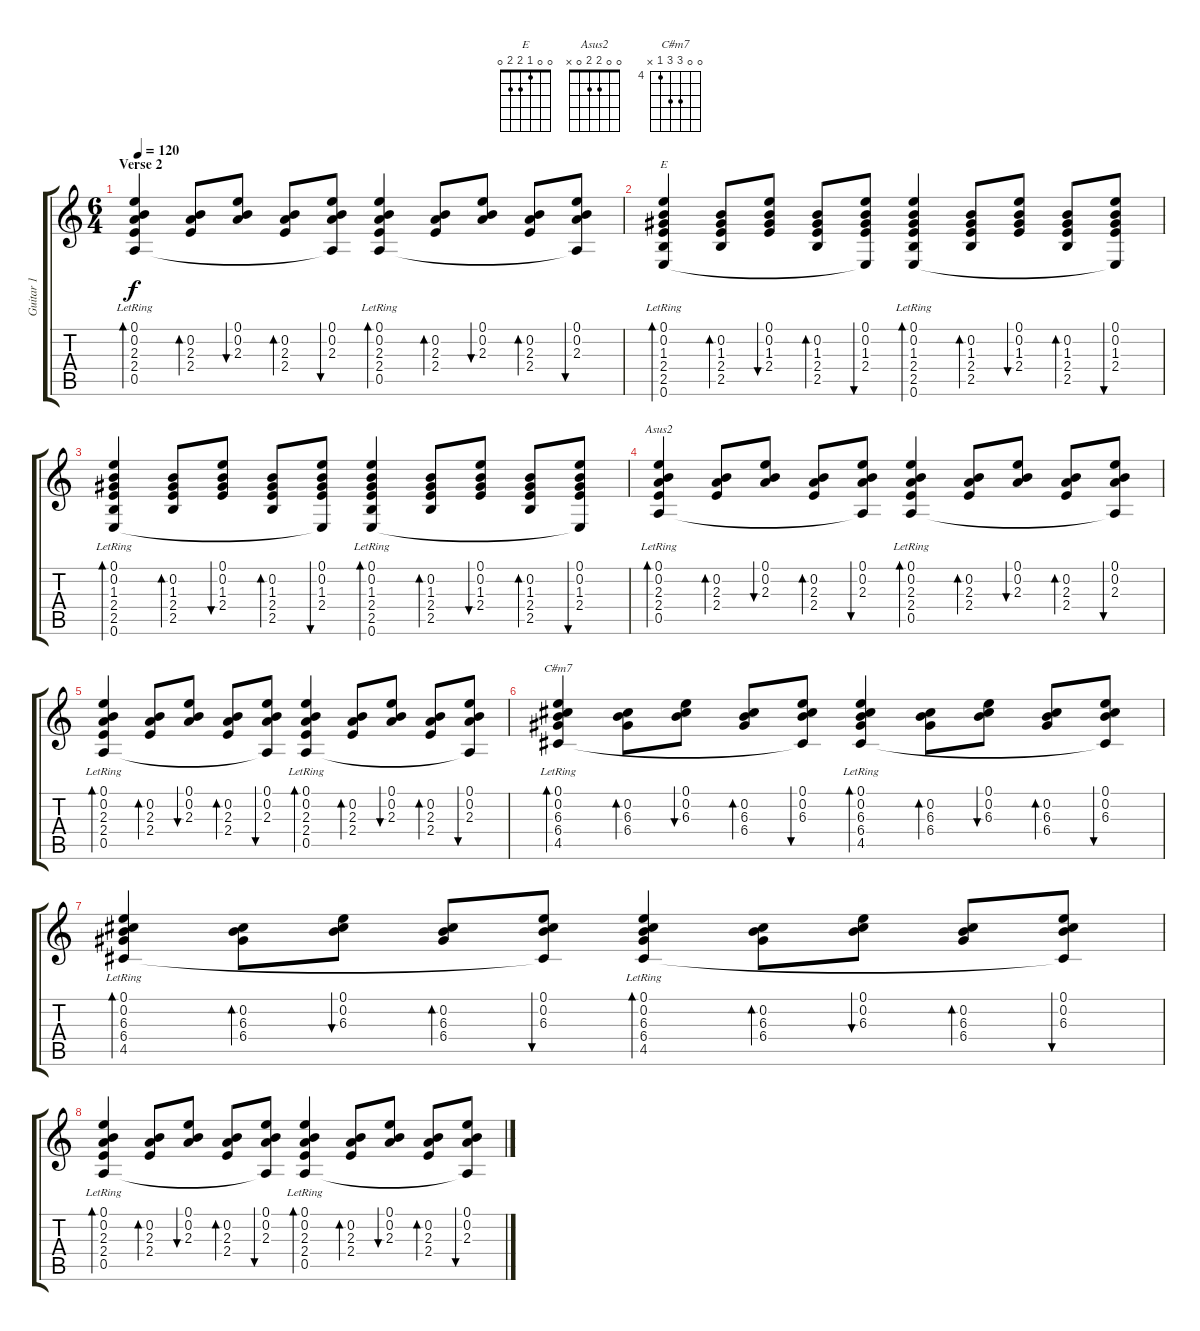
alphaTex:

\track ("Guitar 1" "Guitar 1") {instrument acousticguitarsteel}
\staff {score tabs}
\tuning (E4 B3 G3 D3 A2 E2) {hide}
\chord ("E" 0 0 1 2 2 0)
\chord ("Asus2" 0 0 2 2 0 x)
\chord ("C#m7" 0 0 6 6 4 x) {firstfret 4}
\ts (6 4)
\section ("" "Verse 2")
\tempo 120
\clef g2
\ks c
(0.1 0.2 2.3{lr} 2.4 0.5).4{bd 60 dy f} (0.2 2.3 2.4).8{bd 60} (0.1 0.2 2.3).8{bu 60} (0.2 2.3 2.4).8{bd 60} (0.1 0.2 2.3 0.5{t}).8{bu 60} (0.1 0.2 2.3{lr} 2.4 0.5).4{bd 60} (0.2 2.3 2.4).8{bd 60} (0.1 0.2 2.3).8{bu 60} (0.2 2.3 2.4).8{bd 60} (0.1 0.2 2.3 0.5{t}).8{bu 60} |
(0.1 0.2 1.3 2.4 2.5{lr} 0.6).4{bd 60 ch "E"} (0.2 1.3 2.4 2.5).8{bd 60} (0.1 0.2 1.3 2.4).8{bu 60} (0.2 1.3 2.4 2.5).8{bd 60} (0.1 0.2 1.3 2.4 0.6{t}).8{bu 60} (0.1 0.2 1.3 2.4 2.5{lr} 0.6).4{bd 60} (0.2 1.3 2.4 2.5).8{bd 60} (0.1 0.2 1.3 2.4).8{bu 60} (0.2 1.3 2.4 2.5).8{bd 60} (0.1 0.2 1.3 2.4 0.6{t}).8{bu 60} |
(0.1 0.2 1.3 2.4 2.5{lr} 0.6).4{bd 60} (0.2 1.3 2.4 2.5).8{bd 60} (0.1 0.2 1.3 2.4).8{bu 60} (0.2 1.3 2.4 2.5).8{bd 60} (0.1 0.2 1.3 2.4 0.6{t}).8{bu 60} (0.1 0.2 1.3 2.4 2.5{lr} 0.6).4{bd 60} (0.2 1.3 2.4 2.5).8{bd 60} (0.1 0.2 1.3 2.4).8{bu 60} (0.2 1.3 2.4 2.5).8{bd 60} (0.1 0.2 1.3 2.4 0.6{t}).8{bu 60} |
(0.1 0.2 2.3 2.4 0.5{lr}).4{bd 60 ch "Asus2"} (0.2 2.3 2.4).8{bd 60} (0.1 0.2 2.3).8{bu 60} (0.2 2.3 2.4).8{bd 60} (0.1 0.2 2.3 0.5{t}).8{bu 60} (0.1 0.2 2.3 2.4 0.5{lr}).4{bd 60} (0.2 2.3 2.4).8{bd 60} (0.1 0.2 2.3).8{bu 60} (0.2 2.3 2.4).8{bd 60} (0.1 0.2 2.3 0.5{t}).8{bu 60} |
(0.1 0.2 2.3 2.4 0.5{lr}).4{bd 60} (0.2 2.3 2.4).8{bd 60} (0.1 0.2 2.3).8{bu 60} (0.2 2.3 2.4).8{bd 60} (0.1 0.2 2.3 0.5{t}).8{bu 60} (0.1 0.2 2.3 2.4 0.5{lr}).4{bd 60} (0.2 2.3 2.4).8{bd 60} (0.1 0.2 2.3).8{bu 60} (0.2 2.3 2.4).8{bd 60} (0.1 0.2 2.3 0.5{t}).8{bu 60} |
(0.1 0.2 6.3 6.4 4.5{lr}).4{bd 60 ch "C#m7"} (0.2 6.3 6.4).8{bd 60} (0.1 0.2 6.3).8{bu 60} (0.2 6.3 6.4).8{bd 60} (0.1 0.2 6.3 4.5{t}).8{bu 60} (0.1 0.2 6.3 6.4 4.5{lr}).4{bd 60} (0.2 6.3 6.4).8{bd 60} (0.1 0.2 6.3).8{bu 60} (0.2 6.3 6.4).8{bd 60} (0.1 0.2 6.3 4.5{t}).8{bu 60} |
(0.1 0.2 6.3 6.4 4.5{lr}).4{bd 60} (0.2 6.3 6.4).8{bd 60} (0.1 0.2 6.3).8{bu 60} (0.2 6.3 6.4).8{bd 60} (0.1 0.2 6.3 4.5{t}).8{bu 60} (0.1 0.2 6.3 6.4 4.5{lr}).4{bd 60} (0.2 6.3 6.4).8{bd 60} (0.1 0.2 6.3).8{bu 60} (0.2 6.3 6.4).8{bd 60} (0.1 0.2 6.3 4.5{t}).8{bu 60} |
(0.1 0.2 2.3 2.4 0.5{lr}).4{bd 60} (0.2 2.3 2.4).8{bd 60} (0.1 0.2 2.3).8{bu 60} (0.2 2.3 2.4).8{bd 60} (0.1 0.2 2.3 0.5{t}).8{bu 60} (0.1 0.2 2.3 2.4 0.5{lr}).4{bd 60} (0.2 2.3 2.4).8{bd 60} (0.1 0.2 2.3).8{bu 60} (0.2 2.3 2.4).8{bd 60} (0.1 0.2 2.3 0.5{t}).8{bu 60}
